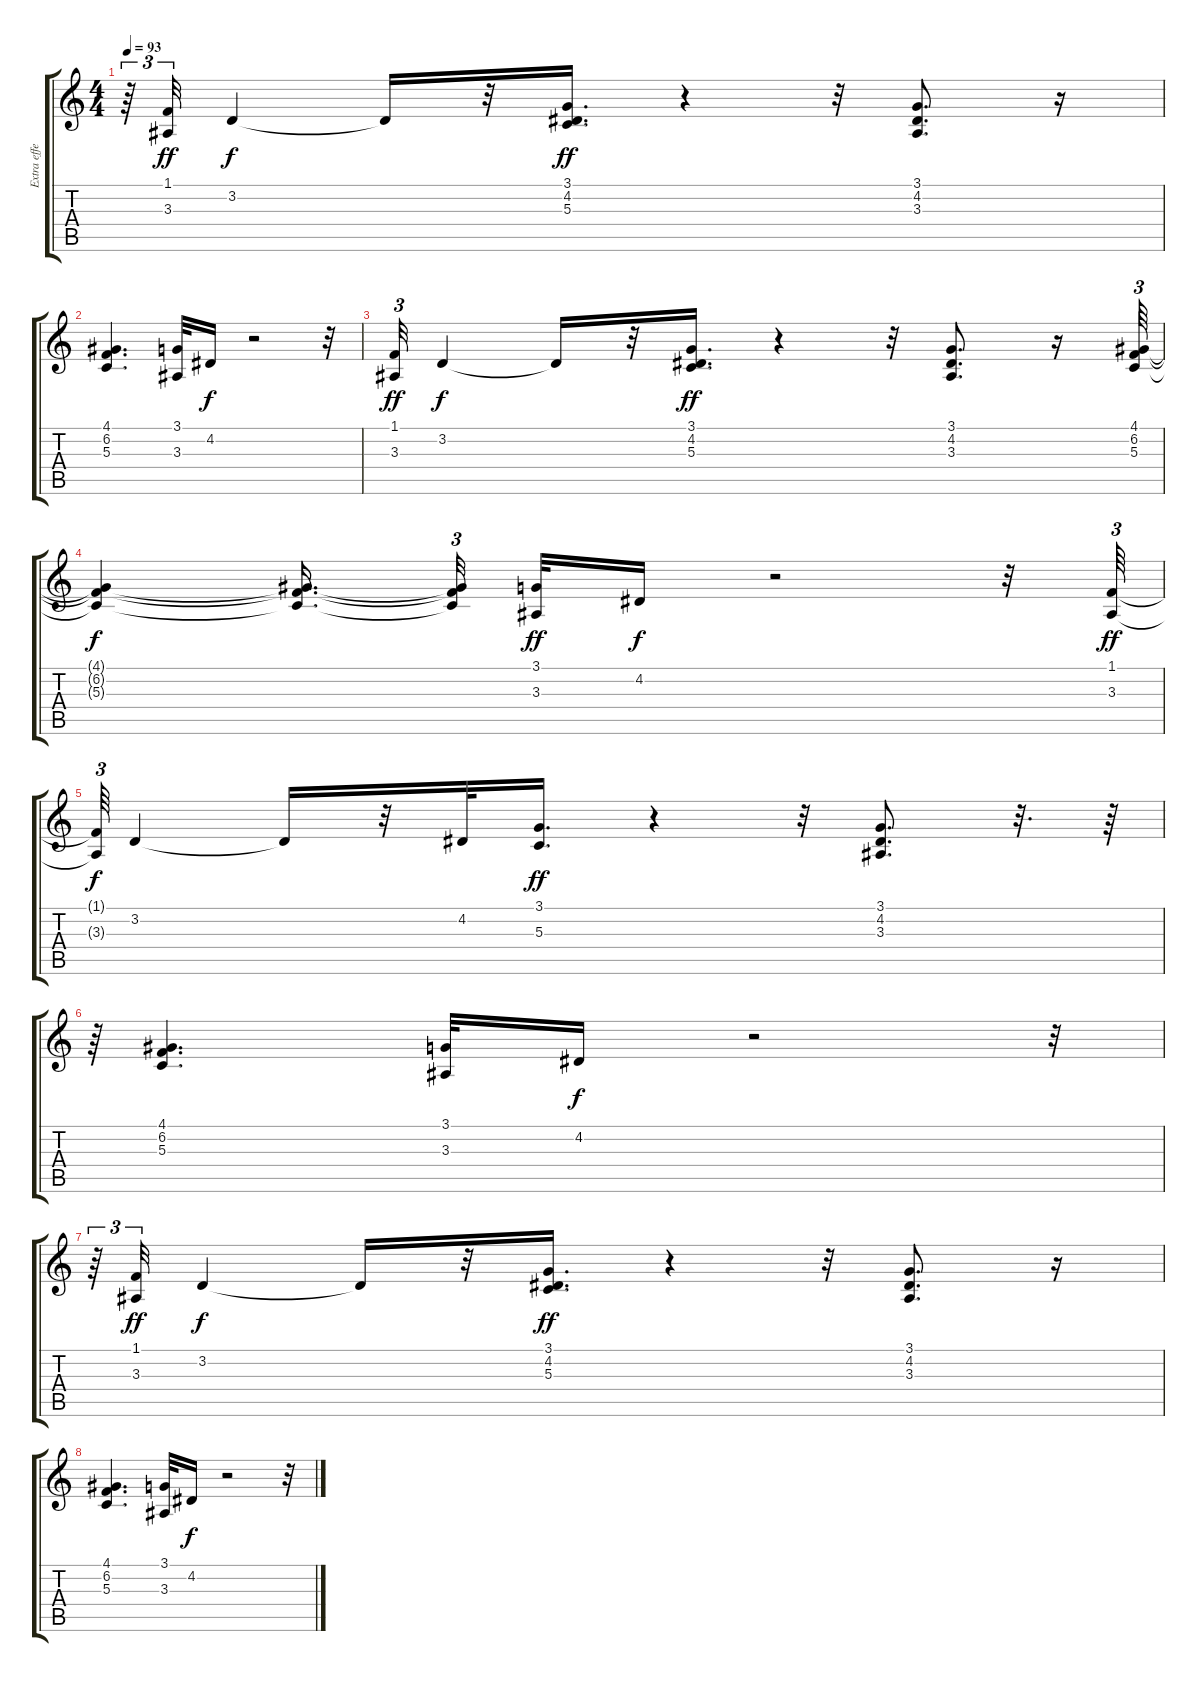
\track ("Extra effects" "Extra effe") {instrument synthvoice}
\staff {score tabs}
\tuning (E4 B3 G3 D3 A2 E2) {hide}
\ts (4 4)
\tempo 93
\clef g2
\ks c
r.64{tu (3 2) dy f} (1.1 3.3).32{tu (3 2) dy ff} 3.2.4{dy f} 3.2{t}.16 r.32 (3.1 4.2 5.3).16{d dy ff} r.4 r.32 (3.1 4.2 3.3).8{d} r.16 |
(4.1 6.2 5.3).4{d} (3.1 3.3).32 4.2.16{dy f} r.2 r.32 |
(1.1 3.3).32{tu (3 2) dy ff} 3.2.4{dy f} 3.2{t}.16 r.32 (3.1 4.2 5.3).16{d dy ff} r.4 r.32 (3.1 4.2 3.3).8{d} r.16 (4.1 6.2 5.3).64{tu (3 2)} |
(4.1{t} 6.2{t} 5.3{t}).4{dy f} (4.1{t} 6.2{t} 5.3{t}).16{d beam splitsecondary} (4.1{t} 6.2{t} 5.3{t}).32{tu (3 2) beam splitsecondary} (3.1 3.3).32{dy ff} 4.2.16{dy f} r.2 r.32 (1.1 3.3).64{tu (3 2) dy ff} |
(1.1{t} 3.3{t}).64{tu (3 2) dy f} 3.2.4 3.2{t}.16 r.32 4.2.32 (3.1 5.3).16{d dy ff} r.4 r.32 (3.1 4.2 3.3).8{d} r.32{d} r.64 |
r.64{tu (3 2)} (4.1 6.2 5.3).4{d} (3.1 3.3).32 4.2.16{dy f} r.2 r.32{tu (3 2)} |
r.64{tu (3 2)} (1.1 3.3).32{tu (3 2) dy ff} 3.2.4{dy f} 3.2{t}.16 r.32 (3.1 4.2 5.3).16{d dy ff} r.4 r.32 (3.1 4.2 3.3).8{d} r.16 |
(4.1 6.2 5.3).4{d} (3.1 3.3).32 4.2.16{dy f} r.2 r.32
